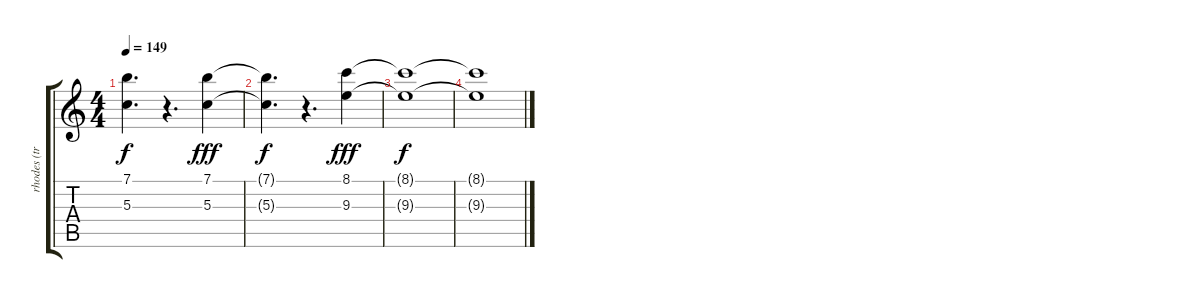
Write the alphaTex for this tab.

\track ("rhodes (treble)" "rhodes (tr") {instrument electricpiano1}
\staff {score tabs}
\tuning (E5 B4 G4 D4 A3 E3) {hide}
\ts (4 4)
\tempo 149
\clef g2
\ks c
(7.1{t} 5.3{t}).4{d dy f} r.4{d} (7.1 5.3).4{dy fff} |
(7.1{t} 5.3{t}).4{d dy f} r.4{d} (8.1 9.3).4{dy fff} |
(8.1{t} 9.3{t}).1{dy f} |
(8.1{t} 9.3{t}).1
